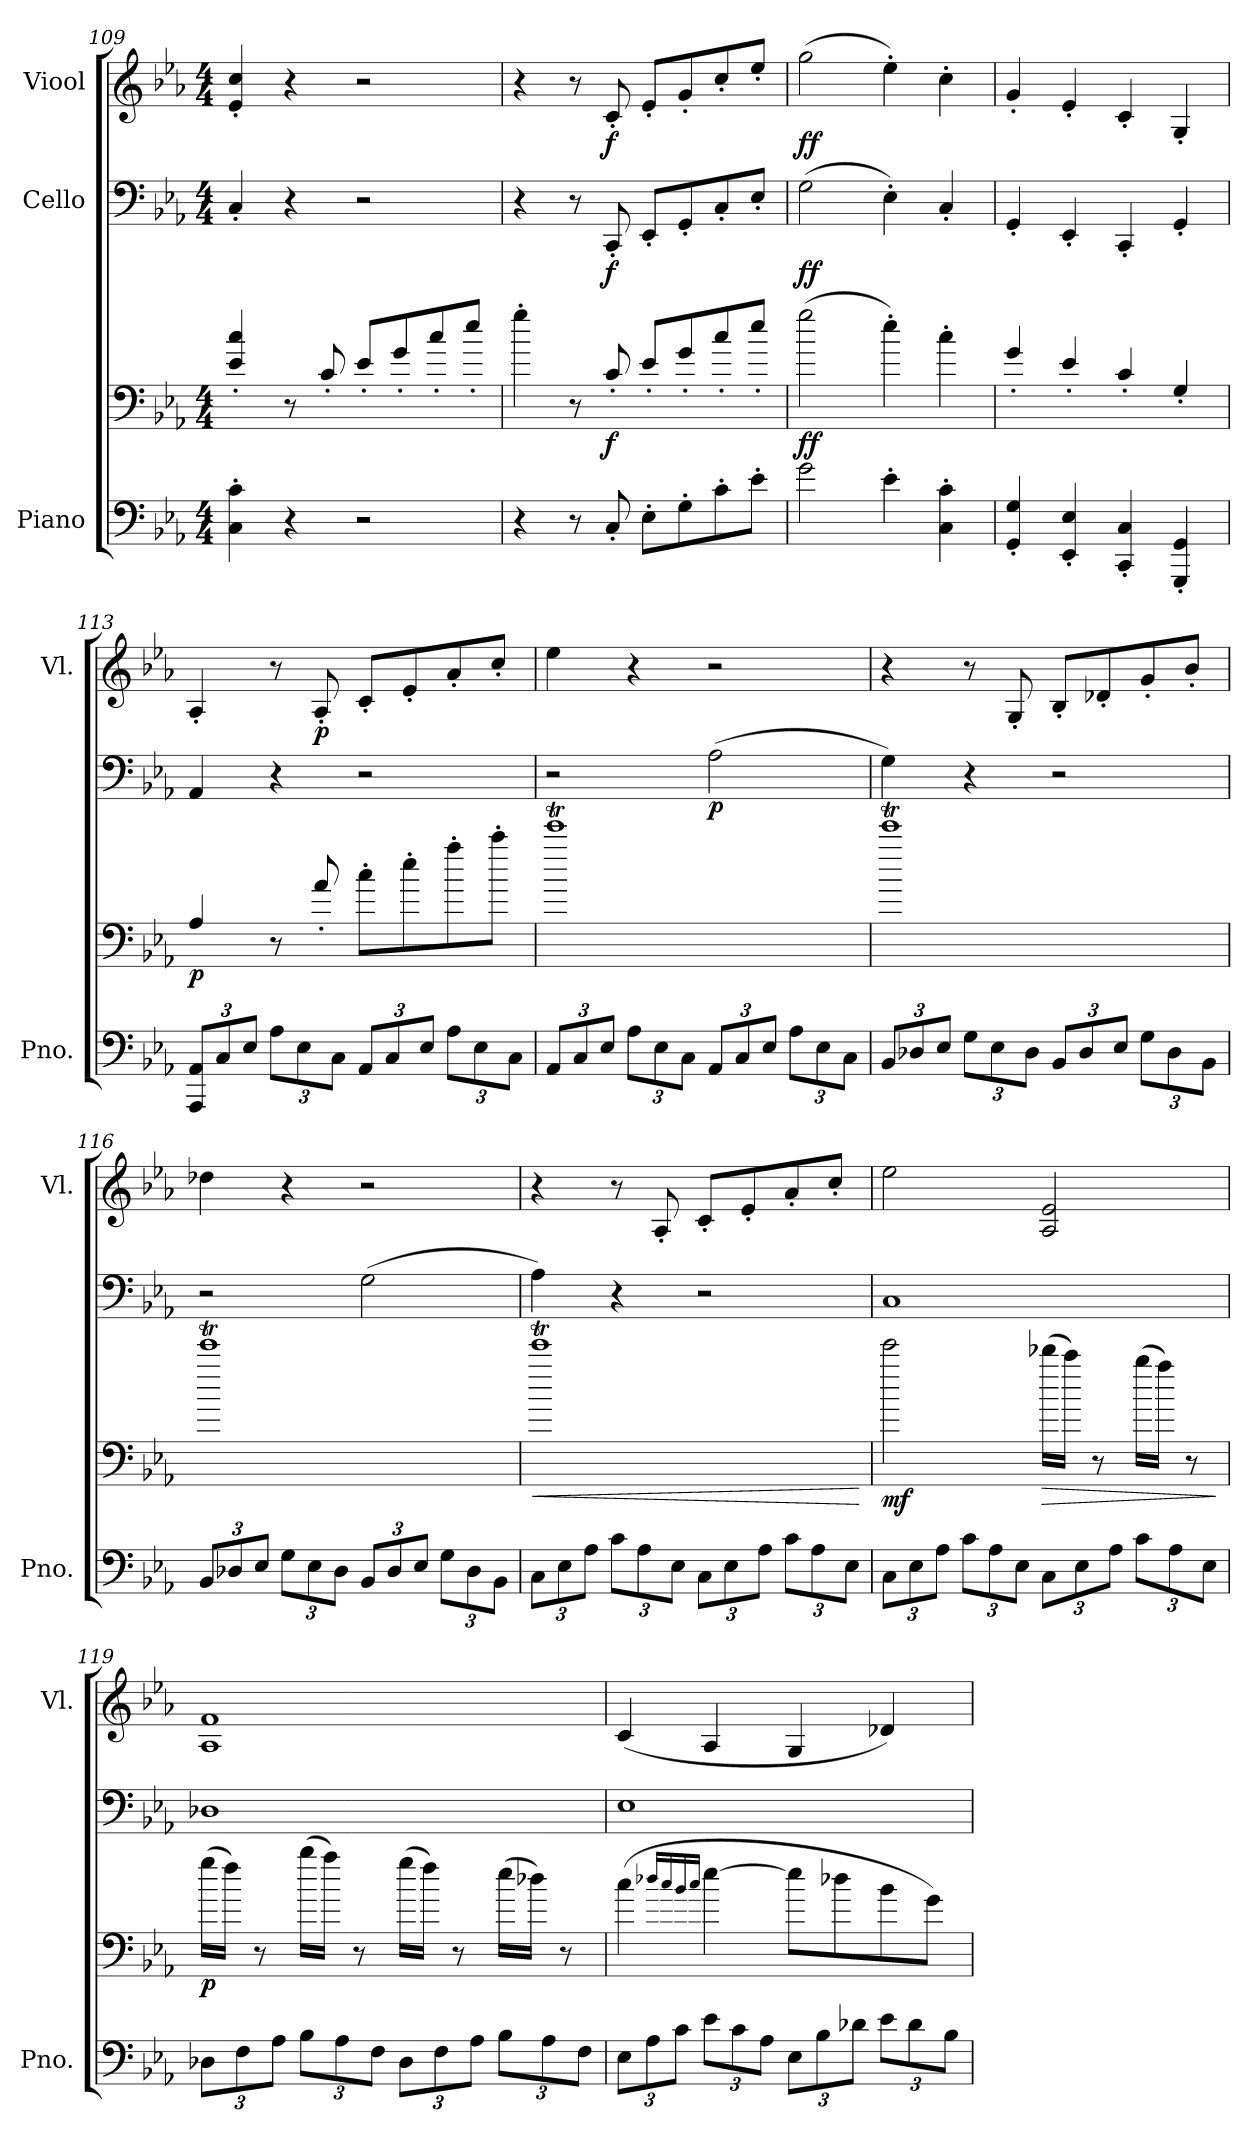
**kern	**kern	**dynam	**kern	**dynam	**kern	**dynam
*part3	*part3	*part3	*part2	*part2	*part1	*part1
*staff4	*staff3	*staff3/4	*staff2	*staff2	*staff1	*staff1
*I"Piano	*	*	*I"Cello	*	*I"Viool	*
*I'Pno.	*	*	*	*	*I'Vl.	*
*clefF4	*clefF4	*	*clefF4	*	*clefG2	*
*k[b-e-a-]	*k[b-e-a-]	*	*k[b-e-a-]	*	*k[b-e-a-]	*
*M4/4	*M4/4	*	*M4/4	*	*M4/4	*
=109	=109	=109	=109	=109	=109	=109
4C\' 4c\'	4e-/' 4cc/'	.	4C'/	.	4e-/' 4cc/'	.
4r	8r	.	4r	.	4r	.
.	8c'/	.	.	.	.	.
2r	8e-'/L	.	2r	.	2r	.
.	8g'/	.	.	.	.	.
.	8cc'/	.	.	.	.	.
.	8ee-'/J	.	.	.	.	.
=110	=110	=110	=110	=110	=110	=110
4r	4gg'\	.	4r	.	4r	.
8r	8r	.	8r	.	8r	.
!	!	!LO:DY:b	!	!LO:DY:b	!	!LO:DY:b
8C'/	8c'/	f	8CC'/	f	8c'/	f
8E-'\L	8e-'/L	.	8EE-'/L	.	8e-'/L	.
8G'\	8g'/	.	8GG'/	.	8g'/	.
8c'\	8cc'/	.	8C'/	.	8cc'/	.
8e-'\J	8ee-'/J	.	8E-'/J	.	8ee-'/J	.
=111	=111	=111	=111	=111	=111	=111
!	!	!LO:DY:b	!	!LO:DY:b	!	!LO:DY:b
2g\	(>2gg\	ff	(>2G\	ff	(>2gg\	ff
4e-'\	4ee-'\)	.	4E-'\)	.	4ee-'\)	.
4C\' 4c\'	4cc'\	.	4C'/	.	4cc'\	.
=112	=112	=112	=112	=112	=112	=112
4GG/' 4G/'	4g'/	.	4GG'/	.	4g'/	.
4EE-/' 4E-/'	4e-'/	.	4EE-'/	.	4e-'/	.
4CC/' 4C/'	4c'/	.	4CC'/	.	4c'/	.
4GGG/' 4GG/'	4G'/	.	4GG'/	.	4G'/	.
!!LO:PB:g=z
=113	=113	=113	=113	=113	=113	=113
*Xbrackettup	*	*	*	*	*	*
!	!	!LO:DY:b	!	!	!	!
12AAA-/ 12AA-/L	4A-/	p	4AA-/	.	4A-'/	.
12C/	.	.	.	.	.	.
12E-/J	.	.	.	.	.	.
12A-\L	8r	.	4r	.	8r	.
12E-\	.	.	.	.	.	.
!	!	!	!	!	!	!LO:DY:b
.	8a-'/	.	.	.	8A-'/	p
12C\J	.	.	.	.	.	.
12AA-/L	8cc'\L	.	2r	.	8c'/L	.
12C/	.	.	.	.	.	.
.	8ee-'\	.	.	.	8e-'/	.
12E-/J	.	.	.	.	.	.
12A-\L	8aa-'\	.	.	.	8a-'/	.
12E-\	.	.	.	.	.	.
.	8ccc'\J	.	.	.	8cc'/J	.
12C\J	.	.	.	.	.	.
=114	=114	=114	=114	=114	=114	=114
12AA-/L	1eee-T	.	2r	.	4ee-\	.
12C/	.	.	.	.	.	.
12E-/J	.	.	.	.	.	.
12A-\L	.	.	.	.	4r	.
12E-\	.	.	.	.	.	.
12C\J	.	.	.	.	.	.
!	!	!	!	!LO:DY:b	!	!
12AA-/L	.	.	(>2A-\	p	2r	.
12C/	.	.	.	.	.	.
12E-/J	.	.	.	.	.	.
12A-\L	.	.	.	.	.	.
12E-\	.	.	.	.	.	.
12C\J	.	.	.	.	.	.
=115	=115	=115	=115	=115	=115	=115
12BB-/L	1eee-T	.	4G\)	.	4r	.
12D-X/	.	.	.	.	.	.
12E-/J	.	.	.	.	.	.
12G\L	.	.	4r	.	8r	.
12E-\	.	.	.	.	.	.
.	.	.	.	.	8G'/	.
12D-\J	.	.	.	.	.	.
12BB-/L	.	.	2r	.	8B-'/L	.
12D-/	.	.	.	.	.	.
.	.	.	.	.	8d-X'/	.
12E-/J	.	.	.	.	.	.
12G\L	.	.	.	.	8g'/	.
12D-\	.	.	.	.	.	.
.	.	.	.	.	8b-'/J	.
12BB-\J	.	.	.	.	.	.
!!LO:LB:g=z
=116	=116	=116	=116	=116	=116	=116
12BB-/L	1eee-T	.	2r	.	4dd-X\	.
12D-X/	.	.	.	.	.	.
12E-/J	.	.	.	.	.	.
12G\L	.	.	.	.	4r	.
12E-\	.	.	.	.	.	.
12D-\J	.	.	.	.	.	.
12BB-/L	.	.	(>2G\	.	2r	.
12D-/	.	.	.	.	.	.
12E-/J	.	.	.	.	.	.
12G\L	.	.	.	.	.	.
12D-\	.	.	.	.	.	.
12BB-\J	.	.	.	.	.	.
=117	=117	=117	=117	=117	=117	=117
!	!	!LO:HP:b	!	!	!	!
12C\L	1eee-T	<	4A-\)	.	4r	.
12E-\	.	.	.	.	.	.
12A-\J	.	.	.	.	.	.
12c\L	.	.	4r	.	8r	.
12A-\	.	.	.	.	.	.
.	.	.	.	.	8A-'/	.
12E-\J	.	.	.	.	.	.
12C\L	.	.	2r	.	8c'/L	.
12E-\	.	.	.	.	.	.
.	.	.	.	.	8e-'/	.
12A-\J	.	.	.	.	.	.
12c\L	.	.	.	.	8a-'/	.
12A-\	.	.	.	.	.	.
.	.	.	.	.	8cc'/J	.
12E-\J	.	.	.	.	.	.
.	.	[	.	.	.	.
!!LO:LB:g=z
=118	=118	=118	=118	=118	=118	=118
!	!	!LO:DY:b	!	!	!	!
12C\L	2eee-\	mf	1C	.	2ee-\	.
12E-\	.	.	.	.	.	.
12A-\J	.	.	.	.	.	.
12c\L	.	.	.	.	.	.
12A-\	.	.	.	.	.	.
12E-\J	.	.	.	.	.	.
!	!	!LO:HP:b	!	!	!	!
12C\L	(>16ddd-X\LL	>	.	.	2A-/ 2e-/	.
.	16ccc\JJ)	.	.	.	.	.
12E-\	.	.	.	.	.	.
.	8r	.	.	.	.	.
12A-\J	.	.	.	.	.	.
12c\L	(>16bb-\LL	.	.	.	.	.
.	16aa-\JJ)	.	.	.	.	.
12A-\	.	.	.	.	.	.
.	8r	.	.	.	.	.
12E-\J	.	.	.	.	.	.
.	.	]	.	.	.	.
=119	=119	=119	=119	=119	=119	=119
!	!	!LO:DY:b	!	!	!	!
12D-X\L	(>16gg\LL	p	1D-X	.	1A- 1f	.
.	16ff\JJ)	.	.	.	.	.
12F\	.	.	.	.	.	.
.	8r	.	.	.	.	.
12A-\J	.	.	.	.	.	.
12B-\L	(>16bb-\LL	.	.	.	.	.
.	16aa-\JJ)	.	.	.	.	.
12A-\	.	.	.	.	.	.
.	8r	.	.	.	.	.
12F\J	.	.	.	.	.	.
12D-\L	(>16gg\LL	.	.	.	.	.
.	16ff\JJ)	.	.	.	.	.
12F\	.	.	.	.	.	.
.	8r	.	.	.	.	.
12A-\J	.	.	.	.	.	.
12B-\L	(>16ee-\LL	.	.	.	.	.
.	16dd-X\JJ)	.	.	.	.	.
12A-\	.	.	.	.	.	.
.	8r	.	.	.	.	.
12F\J	.	.	.	.	.	.
!!LO:PB:g=z
=120	=120	=120	=120	=120	=120	=120
12E-\L	(>4cc\	.	1E-	.	(<4c/	.
12A-\	.	.	.	.	.	.
12c\J	.	.	.	.	.	.
.	16qdd-X/LL	.	.	.	.	.
.	16qcc/	.	.	.	.	.
.	16qb-/	.	.	.	.	.
.	16qcc/JJ	.	.	.	.	.
12e-\L	[4ee-\	.	.	.	4A-/	.
12c\	.	.	.	.	.	.
12A-\J	.	.	.	.	.	.
12E-\L	8ee-\L]	.	.	.	4G/	.
12B-\	.	.	.	.	.	.
.	8dd-X\	.	.	.	.	.
12d-X\J	.	.	.	.	.	.
12e-\L	8b-\	.	.	.	4d-X/)	.
12d-\	.	.	.	.	.	.
.	8g\J)	.	.	.	.	.
12B-\J	.	.	.	.	.	.
=	=	=	=	=	=	=
*-	*-	*-	*-	*-	*-	*-
